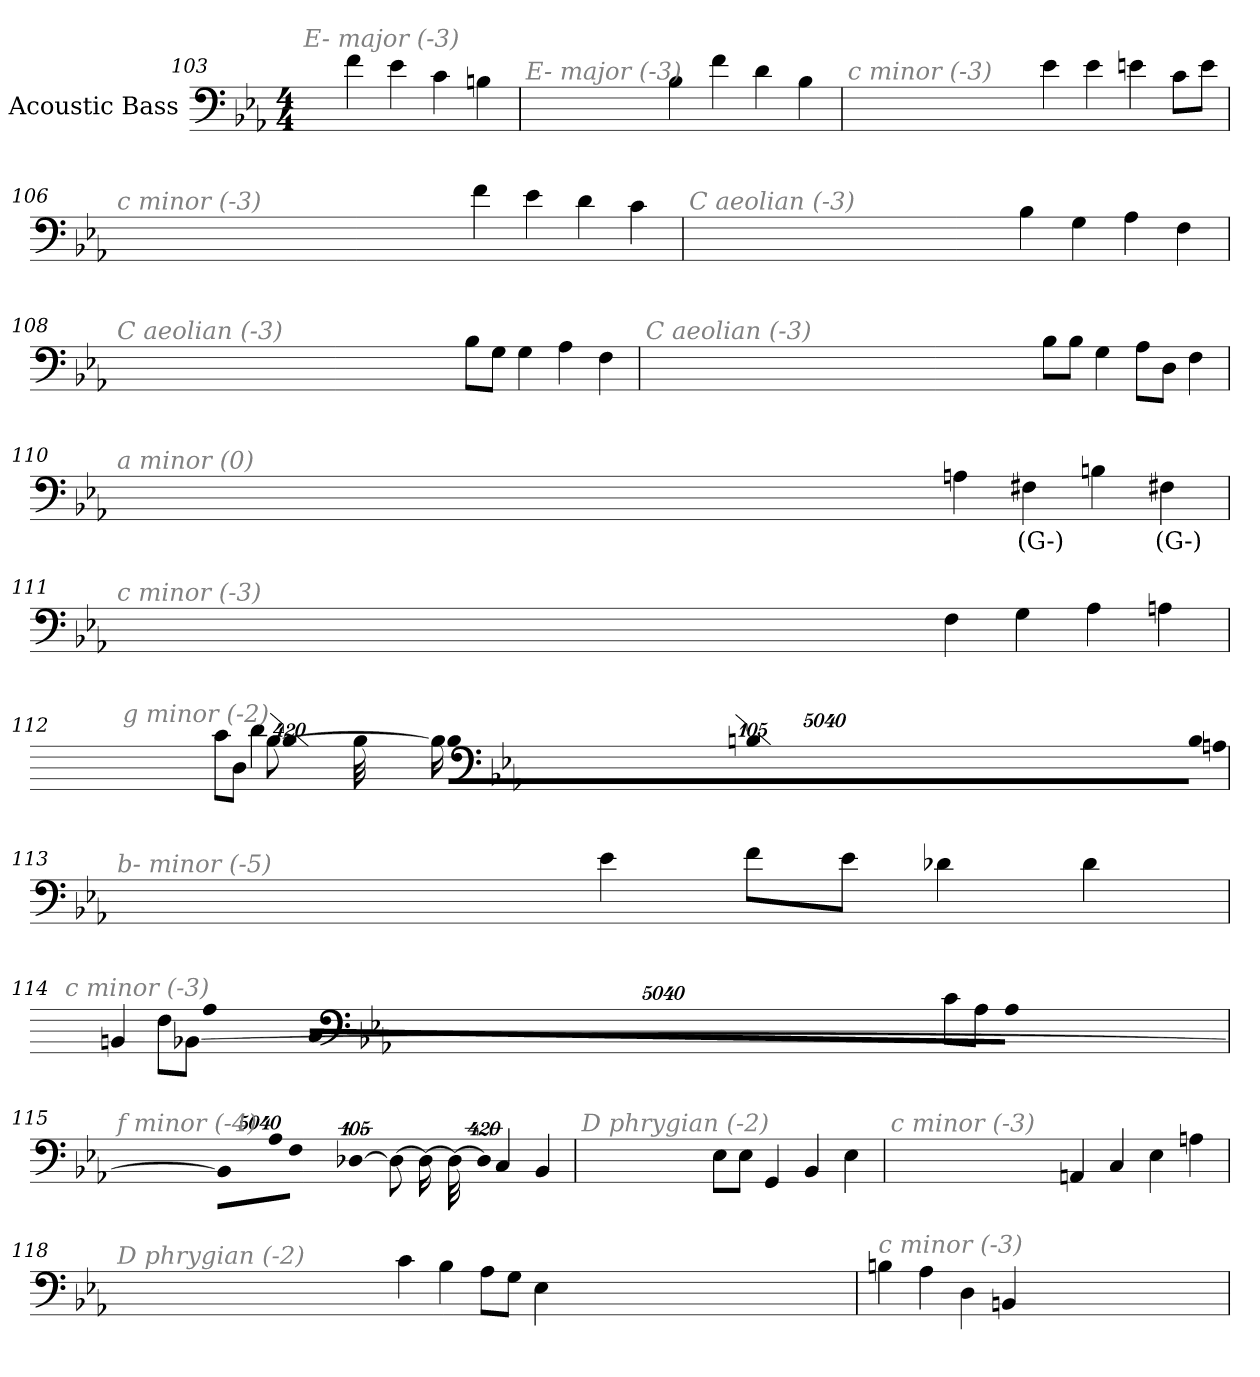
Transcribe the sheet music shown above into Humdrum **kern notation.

**kern	**text
*part1	*part1
*staff1	*staff1
*I"Acoustic Bass	*
*clefF4	*
*ITrd7c12	*
*k[b-e-a-]	*
*E-:	*
*M4/4	*
=103	=103
!LO:TX:i:color=#808080:t=E- major (-3)	!
4F	.
4E-	.
4C	.
4BBn	.
=104	=104
!LO:TX:i:color=#808080:t=E- major (-3)	!
4BB-	.
4F	.
4D	.
4BB-	.
=105	=105
!LO:TX:i:color=#808080:t=c minor (-3)	!
4E-	.
4E-	.
4En	.
8CL	.
8EJ	.
=106	=106
!LO:TX:i:color=#808080:t=c minor (-3)	!
4F	.
4E-	.
4D	.
4C	.
=107	=107
!LO:TX:i:color=#808080:t=C aeolian (-3)	!
4BB-	.
4GG	.
4AA-	.
4FF	.
=108	=108
!LO:TX:i:color=#808080:t=C aeolian (-3)	!
8BB-L	.
8GGJ	.
4GG	.
4AA-	.
4FF	.
=109	=109
!LO:TX:i:color=#808080:t=C aeolian (-3)	!
8BB-L	.
8BB-J	.
4GG	.
8AA-L	.
8DDJ	.
4FF	.
=110	=110
!LO:TX:i:color=#808080:t=a minor (0)	!
4AAn	.
4FF#Xi	(G-)
4BBn	.
4FF#Xi	(G-)
=111	=111
!LO:TX:i:color=#808080:t=c minor (-3)	!
4FF	.
4GG	.
4AA-	.
4AAn	.
=112	=112
!LO:TX:i:color=#808080:t=g minor (-2)	!
!LO:N:vis=8	!
40320%3347BB-L	.
!LO:N:vis=8	!
40320%3347AAn	.
!LO:N:vis=8	!
40320%3347BB-J	.
!LO:N:vis=1024	!
[13440%13BBn	.
8BB_	.
16BB_	.
32BB_	.
!LO:N:vis=1024%31	!
13440%407BB]	.
8CL	.
8DDJ	.
4D	.
=113	=113
!LO:TX:i:color=#808080:t=b- minor (-5)	!
4E-	.
8FL	.
8E-J	.
4D-X	.
4D-	.
=114	=114
!LO:TX:i:color=#808080:t=c minor (-3)	!
8CL	.
8AA-J	.
!LO:N:vis=8	!
40320%3347AA-L	.
!LO:N:vis=8	!
40320%3347AA-	.
!LO:N:vis=8	!
40320%3347CCJ	.
4BBBn	.
8FFL	.
[8BBB-XJ	.
=115	=115
!LO:TX:i:color=#808080:t=f minor (-4)	!
!LO:N:vis=8	!
40320%3347BBB-L]	.
!LO:N:vis=8	!
40320%3347AA-	.
!LO:N:vis=8	!
40320%3347FFJ	.
!LO:N:vis=1024	!
[13440%13DD-X	.
8DD-_	.
16DD-_	.
32DD-_	.
!LO:N:vis=1024%31	!
13440%407DD-]	.
4CC	.
4BBB-	.
=116	=116
!LO:TX:i:color=#808080:t=D phrygian (-2)	!
8EE-L	.
8EE-J	.
4GGG	.
4BBB-	.
4EE-	.
=117	=117
!LO:TX:i:color=#808080:t=c minor (-3)	!
4AAAn	.
4CC	.
4EE-	.
4AAn	.
=118	=118
!LO:TX:i:color=#808080:t=D phrygian (-2)	!
4C	.
4BB-	.
8AA-L	.
8GGJ	.
4EE-	.
=119	=119
!LO:TX:i:color=#808080:t=c minor (-3)	!
4BBn	.
4AA-	.
4DD	.
4BBBn	.
=	=
*-	*-
